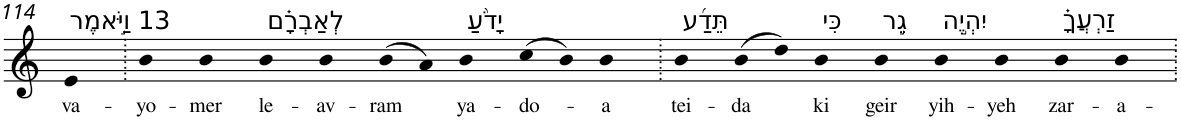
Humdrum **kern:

**kern	**text
*part1	*part1
*staff1	*staff1
*I"Piano	*
*I'Pno	*
!!LO:PB:g=z
*clefG2	*
*k[]	*
=114	=114
!LO:TX:a:t=13 וַיֹּ֣אמֶר	!
!	!LO:LY:b
4e	va-
=115.	=115.
!	!LO:LY:b
4b	-yo-
!	!LO:LY:b
4b	-mer
!LO:TX:a:t=לְאַבְרָ֗ם	!
!	!LO:LY:b
4b	le-
!	!LO:LY:b
4b	-av-
!	!LO:LY:b
(>8b	-ram
8a)	.
!LO:TX:a:t=יָדֹ֨עַ	!
!	!LO:LY:b
4b	ya-
!	!LO:LY:b
(>8cc	-do-
8b)	.
!	!LO:LY:b
4b	-a
=116.	=116.
!LO:TX:a:t=תֵּדַ֜ע	!
!	!LO:LY:b
4b	tei-
!	!LO:LY:b
(>8b	-da
8dd)	.
!LO:TX:a:t=כִּי	!
!	!LO:LY:b
4b	ki
!LO:TX:a:t=גֵ֣ר	!
!	!LO:LY:b
4b	geir
!LO:TX:a:t=יִהְיֶ֣ה	!
!	!LO:LY:b
4b	yih-
!	!LO:LY:b
4b	-yeh
!LO:TX:a:t=זַרְעֲךָ֗	!
!	!LO:LY:b
4b	zar-
!	!LO:LY:b
4b	-a-
=.	=.
*-	*-
